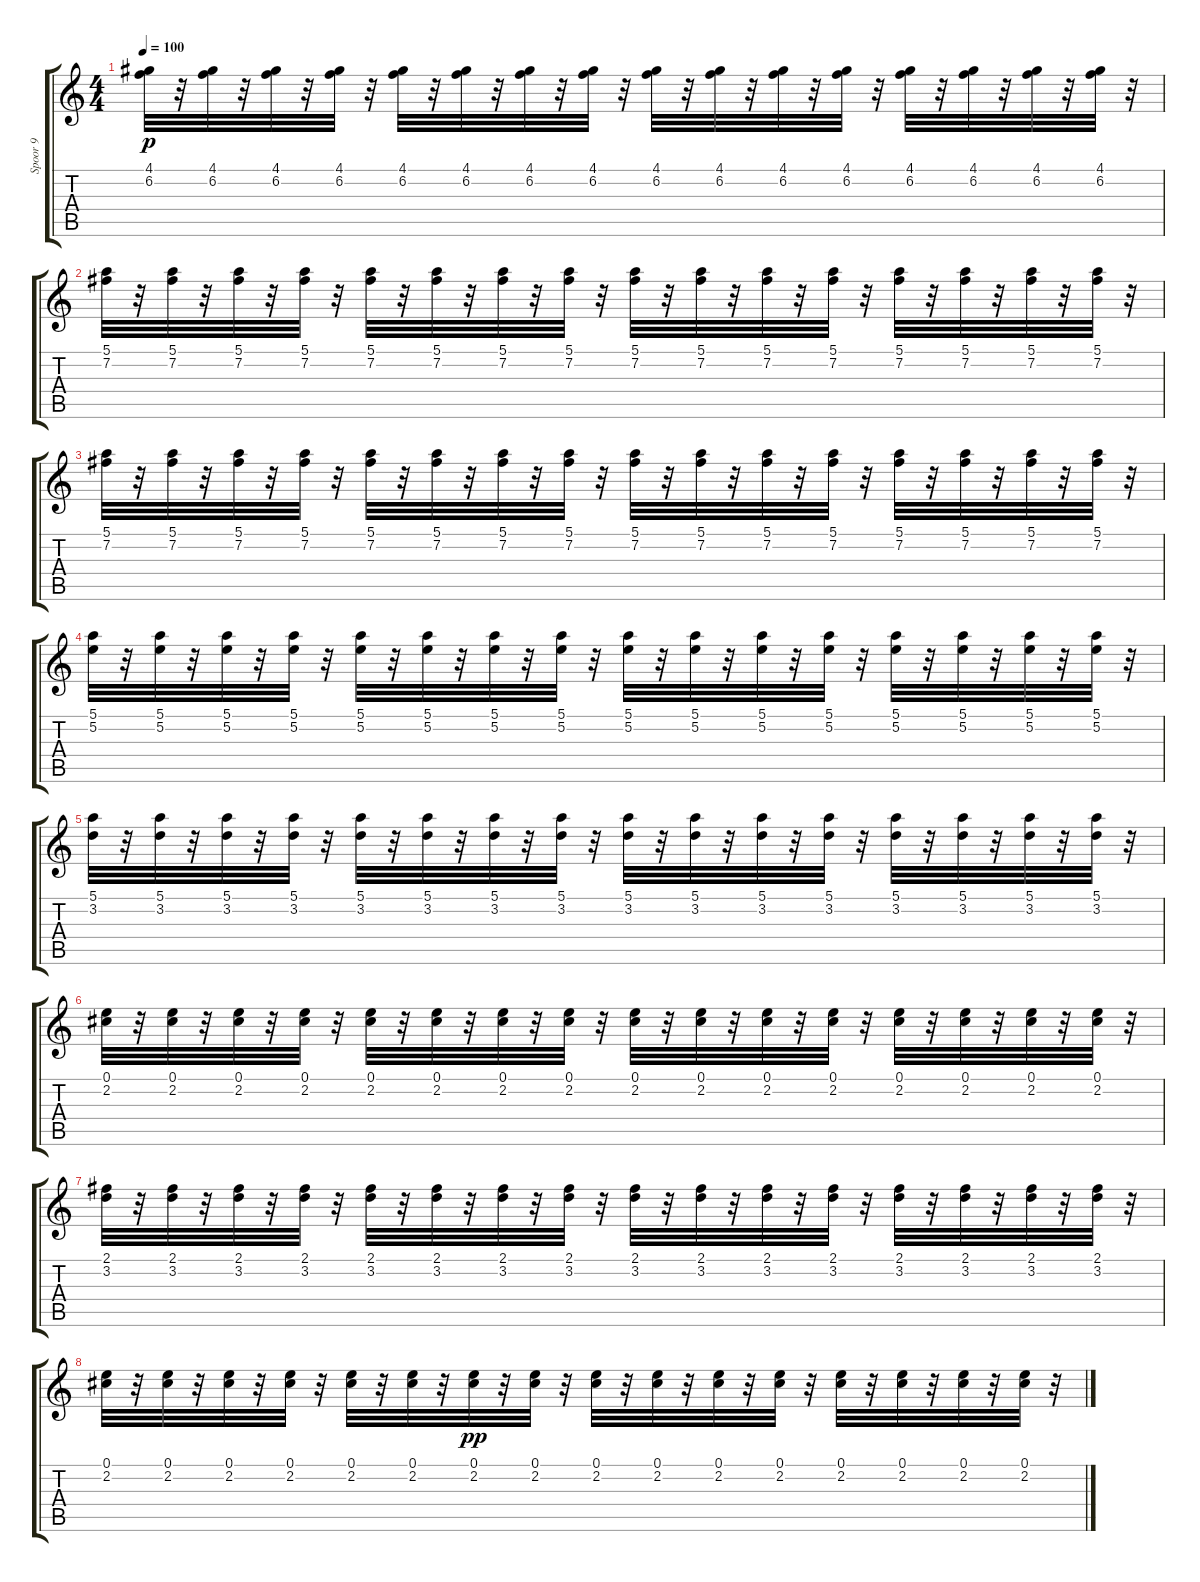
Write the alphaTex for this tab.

\track ("Spoor 9" "Spoor 9") {instrument banjo}
\staff {score tabs}
\tuning (E4 B3 G3 D3 A2 E2) {hide}
\displaytranspose 12
\ts (4 4)
\tempo 100
\clef g2
\ks c
(4.1 6.2).32{dy p} r.32 (4.1 6.2).32 r.32 (4.1 6.2).32 r.32 (4.1 6.2).32 r.32 (4.1 6.2).32 r.32 (4.1 6.2).32 r.32 (4.1 6.2).32 r.32 (4.1 6.2).32 r.32 (4.1 6.2).32 r.32 (4.1 6.2).32 r.32 (4.1 6.2).32 r.32 (4.1 6.2).32 r.32 (4.1 6.2).32 r.32 (4.1 6.2).32 r.32 (4.1 6.2).32 r.32 (4.1 6.2).32 r.32 |
(5.1 7.2).32 r.32 (5.1 7.2).32 r.32 (5.1 7.2).32 r.32 (5.1 7.2).32 r.32 (5.1 7.2).32 r.32 (5.1 7.2).32 r.32 (5.1 7.2).32 r.32 (5.1 7.2).32 r.32 (5.1 7.2).32 r.32 (5.1 7.2).32 r.32 (5.1 7.2).32 r.32 (5.1 7.2).32 r.32 (5.1 7.2).32 r.32 (5.1 7.2).32 r.32 (5.1 7.2).32 r.32 (5.1 7.2).32 r.32 |
(5.1 7.2).32 r.32 (5.1 7.2).32 r.32 (5.1 7.2).32 r.32 (5.1 7.2).32 r.32 (5.1 7.2).32 r.32 (5.1 7.2).32 r.32 (5.1 7.2).32 r.32 (5.1 7.2).32 r.32 (5.1 7.2).32 r.32 (5.1 7.2).32 r.32 (5.1 7.2).32 r.32 (5.1 7.2).32 r.32 (5.1 7.2).32 r.32 (5.1 7.2).32 r.32 (5.1 7.2).32 r.32 (5.1 7.2).32 r.32 |
(5.1 5.2).32 r.32 (5.1 5.2).32 r.32 (5.1 5.2).32 r.32 (5.1 5.2).32 r.32 (5.1 5.2).32 r.32 (5.1 5.2).32 r.32 (5.1 5.2).32 r.32 (5.1 5.2).32 r.32 (5.1 5.2).32 r.32 (5.1 5.2).32 r.32 (5.1 5.2).32 r.32 (5.1 5.2).32 r.32 (5.1 5.2).32 r.32 (5.1 5.2).32 r.32 (5.1 5.2).32 r.32 (5.1 5.2).32 r.32 |
(5.1 3.2).32 r.32 (5.1 3.2).32 r.32 (5.1 3.2).32 r.32 (5.1 3.2).32 r.32 (5.1 3.2).32 r.32 (5.1 3.2).32 r.32 (5.1 3.2).32 r.32 (5.1 3.2).32 r.32 (5.1 3.2).32 r.32 (5.1 3.2).32 r.32 (5.1 3.2).32 r.32 (5.1 3.2).32 r.32 (5.1 3.2).32 r.32 (5.1 3.2).32 r.32 (5.1 3.2).32 r.32 (5.1 3.2).32 r.32 |
(0.1 2.2).32 r.32 (0.1 2.2).32 r.32 (0.1 2.2).32 r.32 (0.1 2.2).32 r.32 (0.1 2.2).32 r.32 (0.1 2.2).32 r.32 (0.1 2.2).32 r.32 (0.1 2.2).32 r.32 (0.1 2.2).32 r.32 (0.1 2.2).32 r.32 (0.1 2.2).32 r.32 (0.1 2.2).32 r.32 (0.1 2.2).32 r.32 (0.1 2.2).32 r.32 (0.1 2.2).32 r.32 (0.1 2.2).32 r.32 |
(2.1 3.2).32 r.32 (2.1 3.2).32 r.32 (2.1 3.2).32 r.32 (2.1 3.2).32 r.32 (2.1 3.2).32 r.32 (2.1 3.2).32 r.32 (2.1 3.2).32 r.32 (2.1 3.2).32 r.32 (2.1 3.2).32 r.32 (2.1 3.2).32 r.32 (2.1 3.2).32 r.32 (2.1 3.2).32 r.32 (2.1 3.2).32 r.32 (2.1 3.2).32 r.32 (2.1 3.2).32 r.32 (2.1 3.2).32 r.32 |
(0.1 2.2).32 r.32 (0.1 2.2).32 r.32 (0.1 2.2).32 r.32 (0.1 2.2).32 r.32 (0.1 2.2).32 r.32 (0.1 2.2).32 r.32 (0.1 2.2).32{dy pp} r.32 (0.1 2.2).32 r.32 (0.1 2.2).32 r.32 (0.1 2.2).32 r.32 (0.1 2.2).32 r.32 (0.1 2.2).32 r.32 (0.1 2.2).32 r.32 (0.1 2.2).32 r.32 (0.1 2.2).32 r.32 (0.1 2.2).32 r.32
